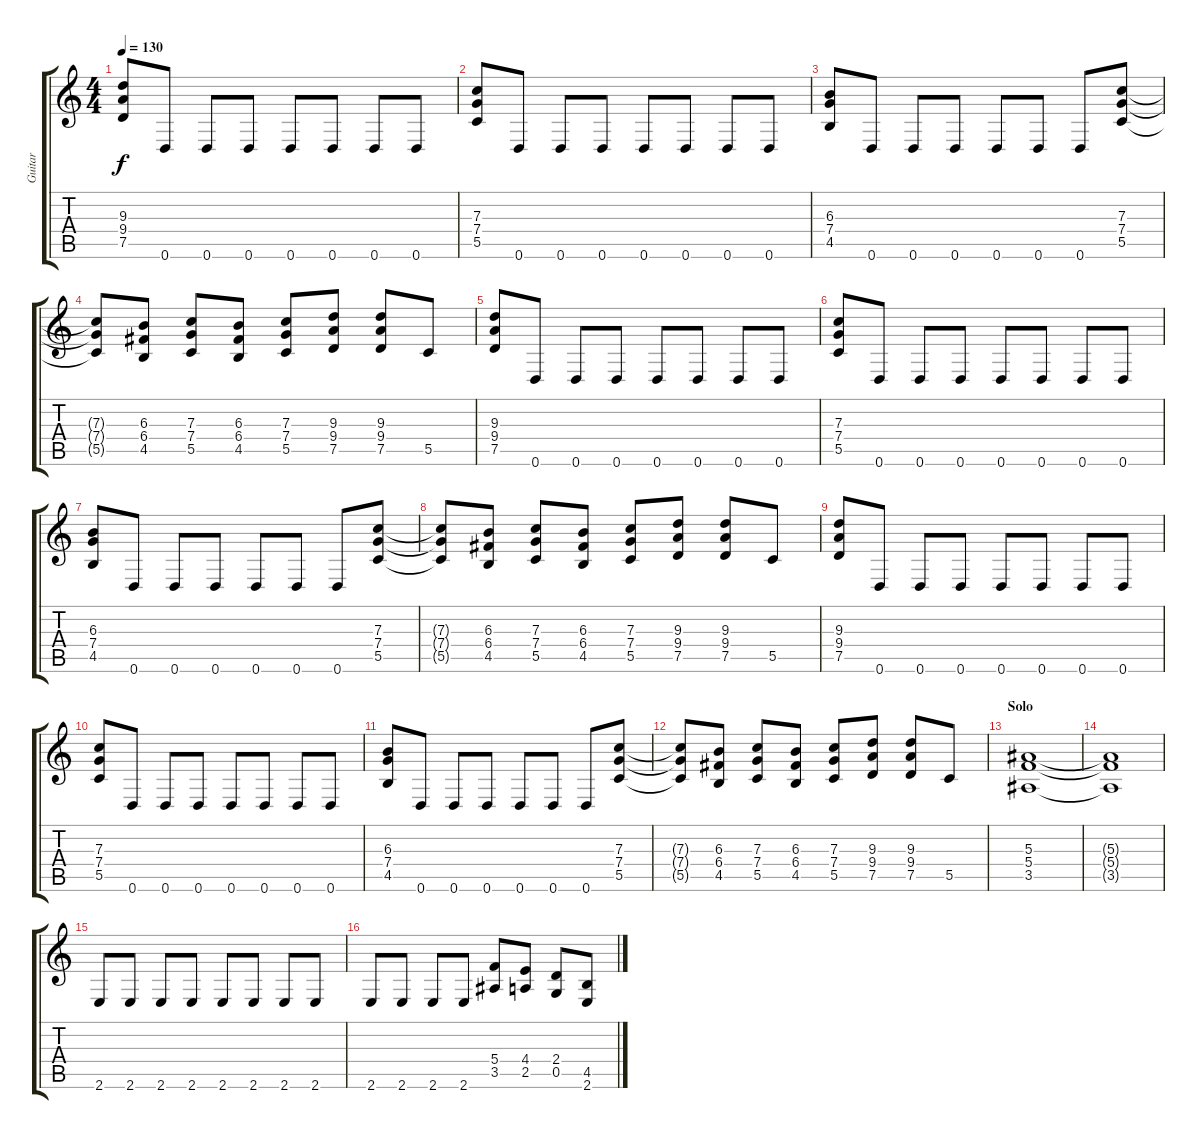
\track ("Guitar" "Guitar") {instrument distortionguitar}
\staff {score tabs}
\tuning (D4 A3 F3 C3 G2 D2) {hide}
\ts (4 4)
\tempo 130
\clef g2
\ks c
(9.3 9.4 7.5).8{dy f} 0.6.8 0.6.8 0.6.8 0.6.8 0.6.8 0.6.8 0.6.8 |
(7.3 7.4 5.5).8 0.6.8 0.6.8 0.6.8 0.6.8 0.6.8 0.6.8 0.6.8 |
(6.3 7.4 4.5).8 0.6.8 0.6.8 0.6.8 0.6.8 0.6.8 0.6.8 (7.3 7.4 5.5).8 |
(7.3{t} 7.4{t} 5.5{t}).8 (6.3 6.4 4.5).8 (7.3 7.4 5.5).8 (6.3 6.4 4.5).8 (7.3 7.4 5.5).8 (9.3 9.4 7.5).8 (9.3 9.4 7.5).8 5.5.8 |
(9.3 9.4 7.5).8 0.6.8 0.6.8 0.6.8 0.6.8 0.6.8 0.6.8 0.6.8 |
(7.3 7.4 5.5).8 0.6.8 0.6.8 0.6.8 0.6.8 0.6.8 0.6.8 0.6.8 |
(6.3 7.4 4.5).8 0.6.8 0.6.8 0.6.8 0.6.8 0.6.8 0.6.8 (7.3 7.4 5.5).8 |
(7.3{t} 7.4{t} 5.5{t}).8 (6.3 6.4 4.5).8 (7.3 7.4 5.5).8 (6.3 6.4 4.5).8 (7.3 7.4 5.5).8 (9.3 9.4 7.5).8 (9.3 9.4 7.5).8 5.5.8 |
(9.3 9.4 7.5).8 0.6.8 0.6.8 0.6.8 0.6.8 0.6.8 0.6.8 0.6.8 |
(7.3 7.4 5.5).8 0.6.8 0.6.8 0.6.8 0.6.8 0.6.8 0.6.8 0.6.8 |
(6.3 7.4 4.5).8 0.6.8 0.6.8 0.6.8 0.6.8 0.6.8 0.6.8 (7.3 7.4 5.5).8 |
(7.3{t} 7.4{t} 5.5{t}).8 (6.3 6.4 4.5).8 (7.3 7.4 5.5).8 (6.3 6.4 4.5).8 (7.3 7.4 5.5).8 (9.3 9.4 7.5).8 (9.3 9.4 7.5).8 5.5.8 |
\section ("" "Solo")
(5.3 5.4 3.5).1 |
(5.3{t} 5.4{t} 3.5{t}).1 |
2.6.8 2.6.8 2.6.8 2.6.8 2.6.8 2.6.8 2.6.8 2.6.8 |
2.6.8 2.6.8 2.6.8 2.6.8 (5.4 3.5).8 (4.4 2.5).8 (2.4 0.5).8 (4.5 2.6).8
